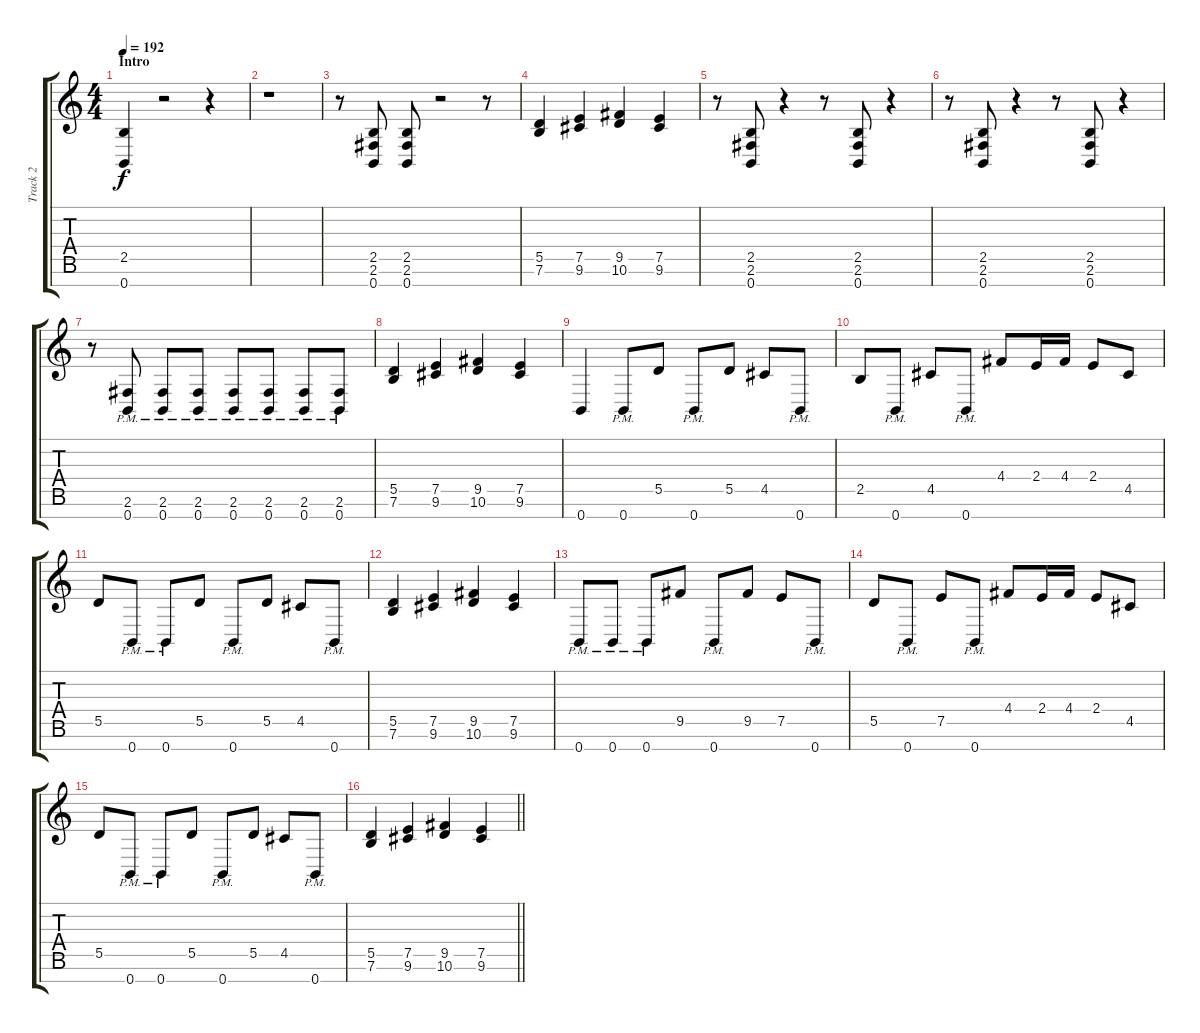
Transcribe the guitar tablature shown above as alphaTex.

\track ("Track 2" "Track 2") {instrument distortionguitar}
\staff {score tabs}
\tuning (E4 B3 G3 D3 A2 E2 B1) {hide}
\ts (4 4)
\section ("" "Intro")
\tempo 192
\clef g2
\ks c
(2.5 0.7).4{dy f instrument distortionguitar} r.2 r.4 |
r.1 |
r.8 (2.5 2.6 0.7).8 (2.5 2.6 0.7).8 r.2 r.8 |
(5.5 7.6).4 (7.5 9.6).4 (9.5 10.6).4 (7.5 9.6).4 |
r.8 (2.5 2.6 0.7).8 r.4 r.8 (2.5 2.6 0.7).8 r.4 |
r.8 (2.5 2.6 0.7).8 r.4 r.8 (2.5 2.6 0.7).8 r.4 |
r.8 (2.6{pm} 0.7{pm}).8 (2.6{pm} 0.7{pm}).8 (2.6{pm} 0.7{pm}).8 (2.6{pm} 0.7{pm}).8 (2.6{pm} 0.7{pm}).8 (2.6{pm} 0.7{pm}).8 (2.6{pm} 0.7{pm}).8 |
(5.5 7.6).4 (7.5 9.6).4 (9.5 10.6).4 (7.5 9.6).4 |
0.7.4 0.7{pm}.8 5.5.8 0.7{pm}.8 5.5.8 4.5.8 0.7{pm}.8 |
2.5.8 0.7{pm}.8 4.5.8 0.7{pm}.8 4.4.8 2.4.16 4.4.16 2.4.8 4.5.8 |
5.5.8 0.7{pm}.8 0.7{pm}.8 5.5.8 0.7{pm}.8 5.5.8 4.5.8 0.7{pm}.8 |
(5.5 7.6).4 (7.5 9.6).4 (9.5 10.6).4 (7.5 9.6).4 |
0.7{pm}.8 0.7{pm}.8 0.7{pm}.8 9.5.8 0.7{pm}.8 9.5.8 7.5.8 0.7{pm}.8 |
5.5.8 0.7{pm}.8 7.5.8 0.7{pm}.8 4.4.8 2.4.16 4.4.16 2.4.8 4.5.8 |
5.5.8 0.7{pm}.8 0.7{pm}.8 5.5.8 0.7{pm}.8 5.5.8 4.5.8 0.7{pm}.8 |
\barLineRight lightlight
(5.5 7.6).4 (7.5 9.6).4 (9.5 10.6).4 (7.5 9.6).4
